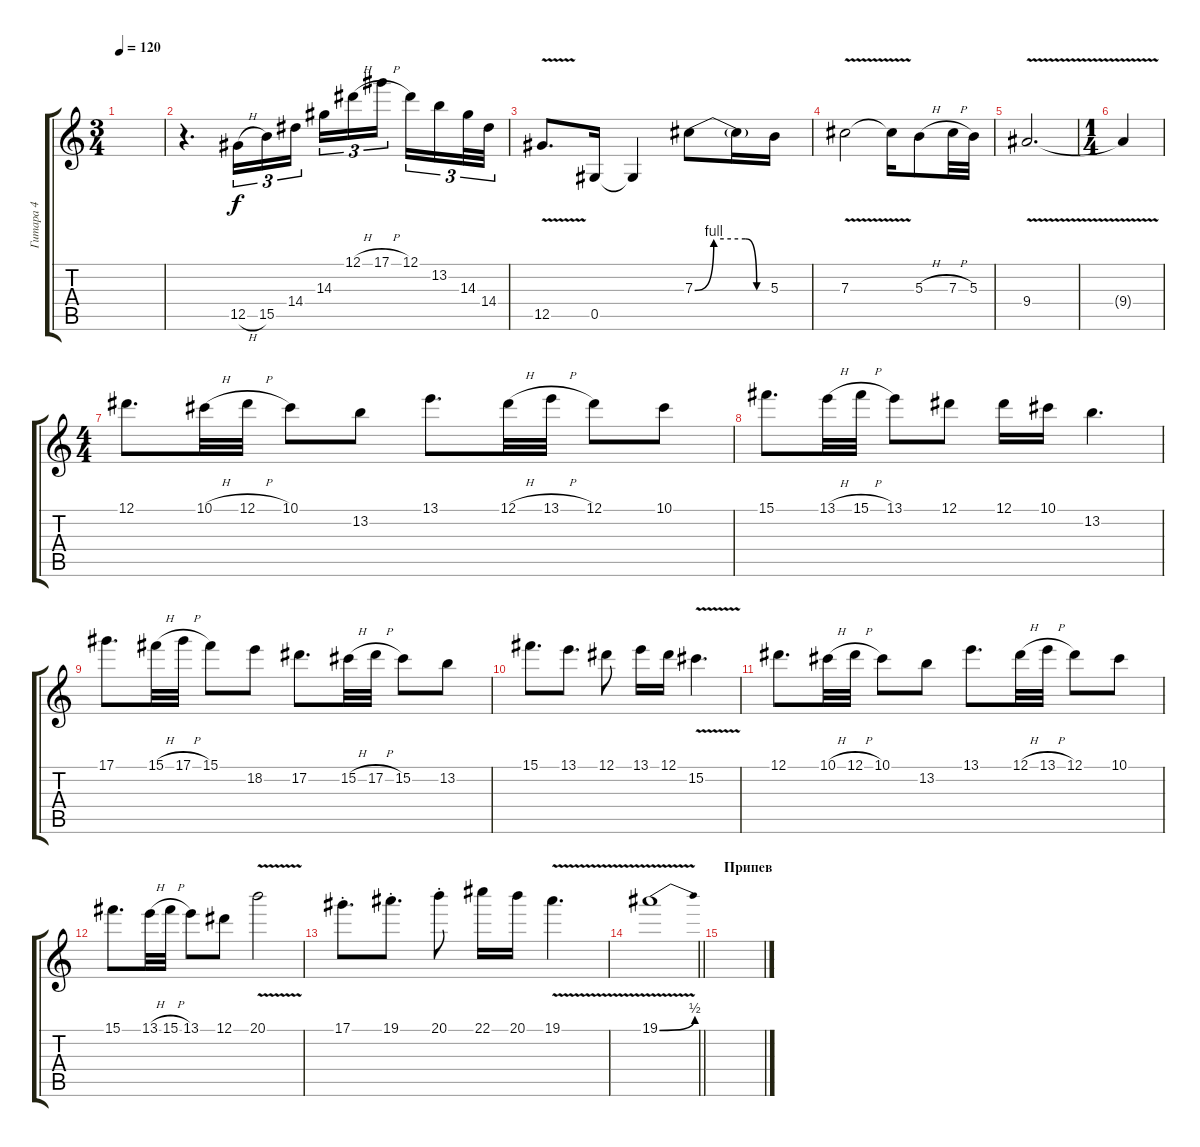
\track ("Гитара 4" "Гитара 4") {instrument distortionguitar}
\staff {score tabs}
\tuning (Eb4 Bb3 Gb3 Db3 Ab2 Eb2) {hide}
\ts (3 4)
\tempo 120
\clef g2
\ks c
|
r.4{d} 12.5{h}.16{tu (3 2)} 15.5.16{tu (3 2)} 14.4.16{tu (3 2)} 14.3.16{tu (3 2)} 12.1{h}.16{tu (3 2)} 17.1{h}.16{tu (3 2) beam splitsecondary} 12.1.16{tu (3 2)} 13.2.16{tu (3 2)} 14.3.32{tu (3 2)} 14.4.32{tu (3 2)} |
12.5{v}.8{d} 0.5.16 0.5{t}.4 7.3{be (custom 0 0 15 4 40 4 49 0 60 0)}.8 7.3{t}.16 5.3.16 |
7.3{v}.2 7.3{t}.16 5.3{h}.8 7.3{h}.32 5.3.32 |
9.4{v}.2{d} |
\ts (1 4)
9.4{t}.4 |
\ts (4 4)
12.1.8{d} 10.1{h}.32 12.1{h}.32 10.1.8 13.2.8 13.1.8{d} 12.1{h}.32 13.1{h}.32 12.1.8 10.1.8 |
15.1.8{d} 13.1{h}.32 15.1{h}.32 13.1.8 12.1.8 12.1.16 10.1.16 13.2.4{d} |
17.1.8{d} 15.1{h}.32 17.1{h}.32 15.1.8 18.2.8 17.2.8{d} 15.2{h}.32 17.2{h}.32 15.2.8 13.2.8 |
15.1.8{d} 13.1.8{d} 12.1.8 13.1.16 12.1.16 15.2{v}.4{d} |
12.1.8{d} 10.1{h}.32 12.1{h}.32 10.1.8 13.2.8 13.1.8{d} 12.1{h}.32 13.1{h}.32 12.1.8 10.1.8 |
15.1.8{d} 13.1{h}.32 15.1{h}.32 13.1.8 12.1.8 20.1{v}.2 |
17.1{st}.8{d} 19.1{st}.8{d} 20.1{st}.8 22.1.16 20.1.16 19.1{v}.4{d} |
\barLineRight lightlight
19.1{be (bend 0 0 60 2) v}.1 |
\section ("" "Припев")
